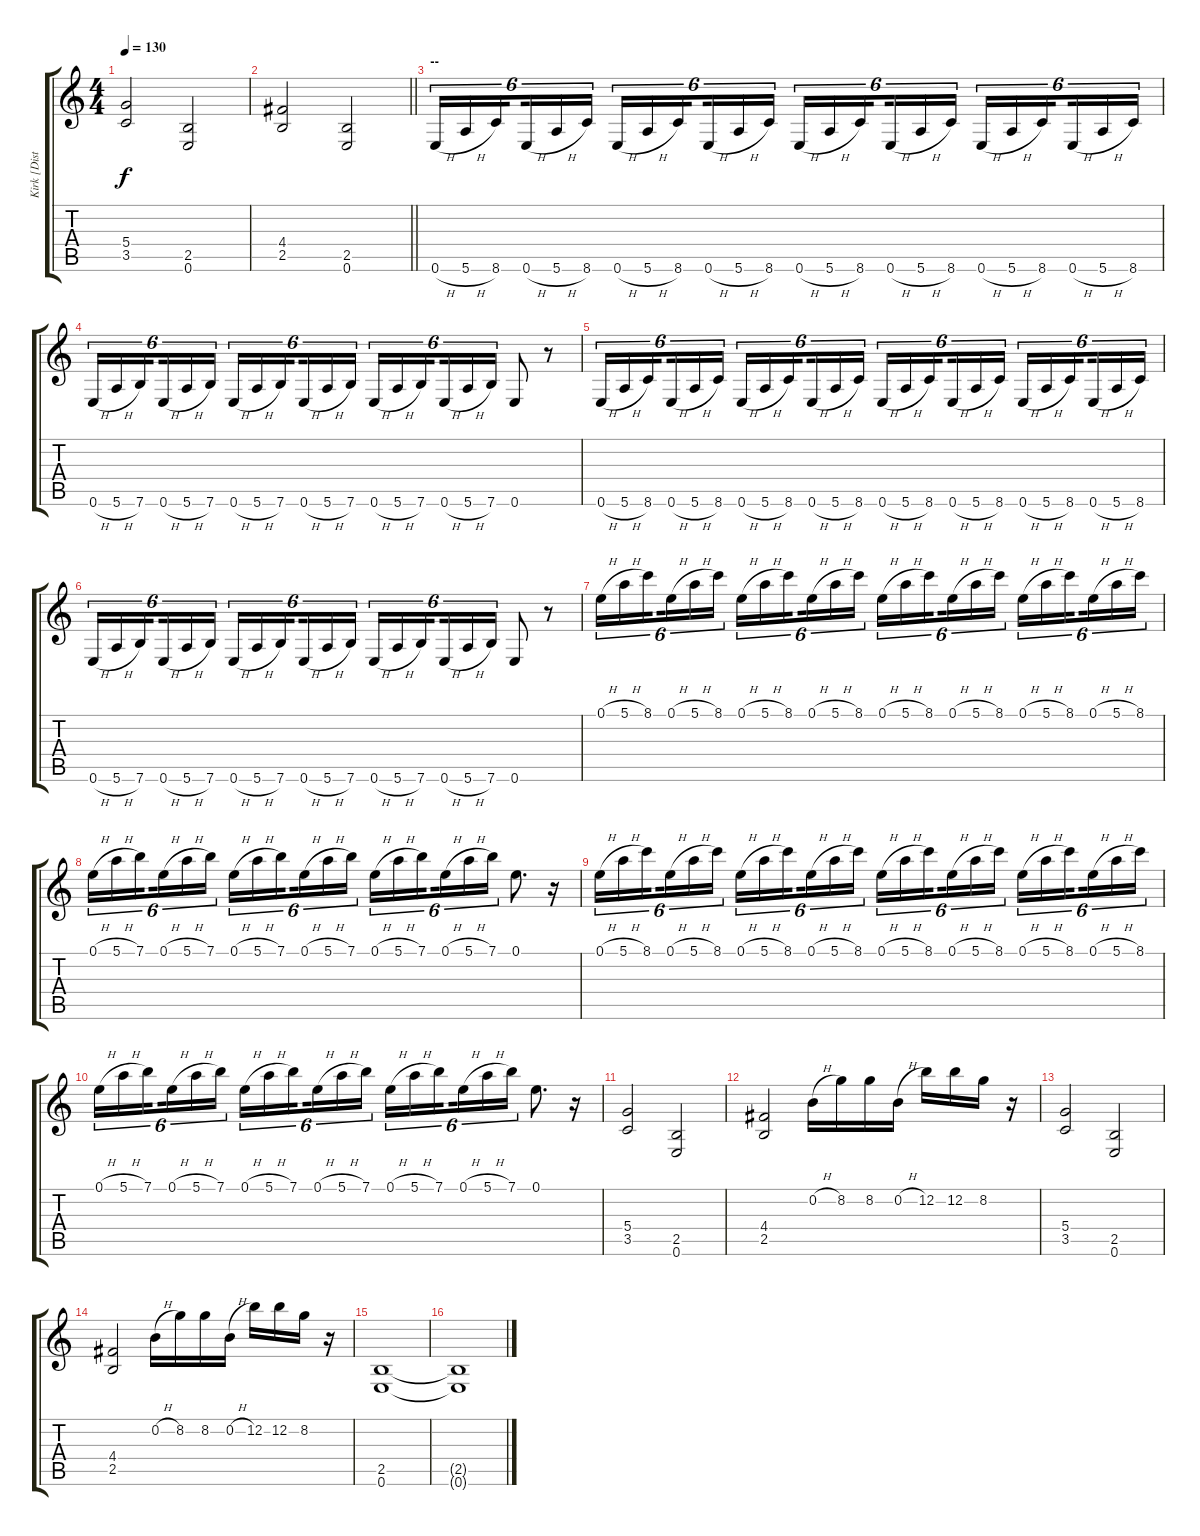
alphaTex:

\track ("Kirk [Distortion]" "Kirk [Dist") {instrument distortionguitar}
\staff {score tabs}
\tuning (E4 B3 G3 D3 A2 E2) {hide}
\ts (4 4)
\tempo 130
\clef g2
\ks c
(5.4 3.5).2{dy f} (2.5 0.6).2 |
\barLineRight lightlight
(4.4 2.5).2 (2.5 0.6).2 |
\section ("" "--")
0.6{h}.16{tu (6 4)} 5.6{h}.16{tu (6 4)} 8.6.16{tu (6 4) beam splitsecondary} 0.6{h}.16{tu (6 4)} 5.6{h}.16{tu (6 4)} 8.6.16{tu (6 4)} 0.6{h}.16{tu (6 4)} 5.6{h}.16{tu (6 4)} 8.6.16{tu (6 4) beam splitsecondary} 0.6{h}.16{tu (6 4)} 5.6{h}.16{tu (6 4)} 8.6.16{tu (6 4)} 0.6{h}.16{tu (6 4)} 5.6{h}.16{tu (6 4)} 8.6.16{tu (6 4) beam splitsecondary} 0.6{h}.16{tu (6 4)} 5.6{h}.16{tu (6 4)} 8.6.16{tu (6 4)} 0.6{h}.16{tu (6 4)} 5.6{h}.16{tu (6 4)} 8.6.16{tu (6 4) beam splitsecondary} 0.6{h}.16{tu (6 4)} 5.6{h}.16{tu (6 4)} 8.6.16{tu (6 4)} |
0.6{h}.16{tu (6 4)} 5.6{h}.16{tu (6 4)} 7.6.16{tu (6 4) beam splitsecondary} 0.6{h}.16{tu (6 4)} 5.6{h}.16{tu (6 4)} 7.6.16{tu (6 4)} 0.6{h}.16{tu (6 4)} 5.6{h}.16{tu (6 4)} 7.6.16{tu (6 4) beam splitsecondary} 0.6{h}.16{tu (6 4)} 5.6{h}.16{tu (6 4)} 7.6.16{tu (6 4)} 0.6{h}.16{tu (6 4)} 5.6{h}.16{tu (6 4)} 7.6.16{tu (6 4) beam splitsecondary} 0.6{h}.16{tu (6 4)} 5.6{h}.16{tu (6 4)} 7.6.16{tu (6 4)} 0.6.8 r.8 |
0.6{h}.16{tu (6 4)} 5.6{h}.16{tu (6 4)} 8.6.16{tu (6 4) beam splitsecondary} 0.6{h}.16{tu (6 4)} 5.6{h}.16{tu (6 4)} 8.6.16{tu (6 4)} 0.6{h}.16{tu (6 4)} 5.6{h}.16{tu (6 4)} 8.6.16{tu (6 4) beam splitsecondary} 0.6{h}.16{tu (6 4)} 5.6{h}.16{tu (6 4)} 8.6.16{tu (6 4)} 0.6{h}.16{tu (6 4)} 5.6{h}.16{tu (6 4)} 8.6.16{tu (6 4) beam splitsecondary} 0.6{h}.16{tu (6 4)} 5.6{h}.16{tu (6 4)} 8.6.16{tu (6 4)} 0.6{h}.16{tu (6 4)} 5.6{h}.16{tu (6 4)} 8.6.16{tu (6 4) beam splitsecondary} 0.6{h}.16{tu (6 4)} 5.6{h}.16{tu (6 4)} 8.6.16{tu (6 4)} |
0.6{h}.16{tu (6 4)} 5.6{h}.16{tu (6 4)} 7.6.16{tu (6 4) beam splitsecondary} 0.6{h}.16{tu (6 4)} 5.6{h}.16{tu (6 4)} 7.6.16{tu (6 4)} 0.6{h}.16{tu (6 4)} 5.6{h}.16{tu (6 4)} 7.6.16{tu (6 4) beam splitsecondary} 0.6{h}.16{tu (6 4)} 5.6{h}.16{tu (6 4)} 7.6.16{tu (6 4)} 0.6{h}.16{tu (6 4)} 5.6{h}.16{tu (6 4)} 7.6.16{tu (6 4) beam splitsecondary} 0.6{h}.16{tu (6 4)} 5.6{h}.16{tu (6 4)} 7.6.16{tu (6 4)} 0.6.8 r.8 |
0.1{h}.16{tu (6 4)} 5.1{h}.16{tu (6 4)} 8.1.16{tu (6 4) beam splitsecondary} 0.1{h}.16{tu (6 4)} 5.1{h}.16{tu (6 4)} 8.1.16{tu (6 4)} 0.1{h}.16{tu (6 4)} 5.1{h}.16{tu (6 4)} 8.1.16{tu (6 4) beam splitsecondary} 0.1{h}.16{tu (6 4)} 5.1{h}.16{tu (6 4)} 8.1.16{tu (6 4)} 0.1{h}.16{tu (6 4)} 5.1{h}.16{tu (6 4)} 8.1.16{tu (6 4) beam splitsecondary} 0.1{h}.16{tu (6 4)} 5.1{h}.16{tu (6 4)} 8.1.16{tu (6 4)} 0.1{h}.16{tu (6 4)} 5.1{h}.16{tu (6 4)} 8.1.16{tu (6 4) beam splitsecondary} 0.1{h}.16{tu (6 4)} 5.1{h}.16{tu (6 4)} 8.1.16{tu (6 4)} |
0.1{h}.16{tu (6 4)} 5.1{h}.16{tu (6 4)} 7.1.16{tu (6 4) beam splitsecondary} 0.1{h}.16{tu (6 4)} 5.1{h}.16{tu (6 4)} 7.1.16{tu (6 4)} 0.1{h}.16{tu (6 4)} 5.1{h}.16{tu (6 4)} 7.1.16{tu (6 4) beam splitsecondary} 0.1{h}.16{tu (6 4)} 5.1{h}.16{tu (6 4)} 7.1.16{tu (6 4)} 0.1{h}.16{tu (6 4)} 5.1{h}.16{tu (6 4)} 7.1.16{tu (6 4) beam splitsecondary} 0.1{h}.16{tu (6 4)} 5.1{h}.16{tu (6 4)} 7.1.16{tu (6 4)} 0.1.8{d} r.16 |
0.1{h}.16{tu (6 4)} 5.1{h}.16{tu (6 4)} 8.1.16{tu (6 4) beam splitsecondary} 0.1{h}.16{tu (6 4)} 5.1{h}.16{tu (6 4)} 8.1.16{tu (6 4)} 0.1{h}.16{tu (6 4)} 5.1{h}.16{tu (6 4)} 8.1.16{tu (6 4) beam splitsecondary} 0.1{h}.16{tu (6 4)} 5.1{h}.16{tu (6 4)} 8.1.16{tu (6 4)} 0.1{h}.16{tu (6 4)} 5.1{h}.16{tu (6 4)} 8.1.16{tu (6 4) beam splitsecondary} 0.1{h}.16{tu (6 4)} 5.1{h}.16{tu (6 4)} 8.1.16{tu (6 4)} 0.1{h}.16{tu (6 4)} 5.1{h}.16{tu (6 4)} 8.1.16{tu (6 4) beam splitsecondary} 0.1{h}.16{tu (6 4)} 5.1{h}.16{tu (6 4)} 8.1.16{tu (6 4)} |
0.1{h}.16{tu (6 4)} 5.1{h}.16{tu (6 4)} 7.1.16{tu (6 4) beam splitsecondary} 0.1{h}.16{tu (6 4)} 5.1{h}.16{tu (6 4)} 7.1.16{tu (6 4)} 0.1{h}.16{tu (6 4)} 5.1{h}.16{tu (6 4)} 7.1.16{tu (6 4) beam splitsecondary} 0.1{h}.16{tu (6 4)} 5.1{h}.16{tu (6 4)} 7.1.16{tu (6 4)} 0.1{h}.16{tu (6 4)} 5.1{h}.16{tu (6 4)} 7.1.16{tu (6 4) beam splitsecondary} 0.1{h}.16{tu (6 4)} 5.1{h}.16{tu (6 4)} 7.1.16{tu (6 4)} 0.1.8{d} r.16 |
(5.4 3.5).2 (2.5 0.6).2 |
(4.4 2.5).2 0.2{h}.16 8.2.16 8.2.16 0.2{h}.16 12.2.16 12.2.16 8.2.16 r.16 |
(5.4 3.5).2 (2.5 0.6).2 |
(4.4 2.5).2 0.2{h}.16 8.2.16 8.2.16 0.2{h}.16 12.2.16 12.2.16 8.2.16 r.16 |
(2.5 0.6).1 |
(2.5{t} 0.6{t}).1
